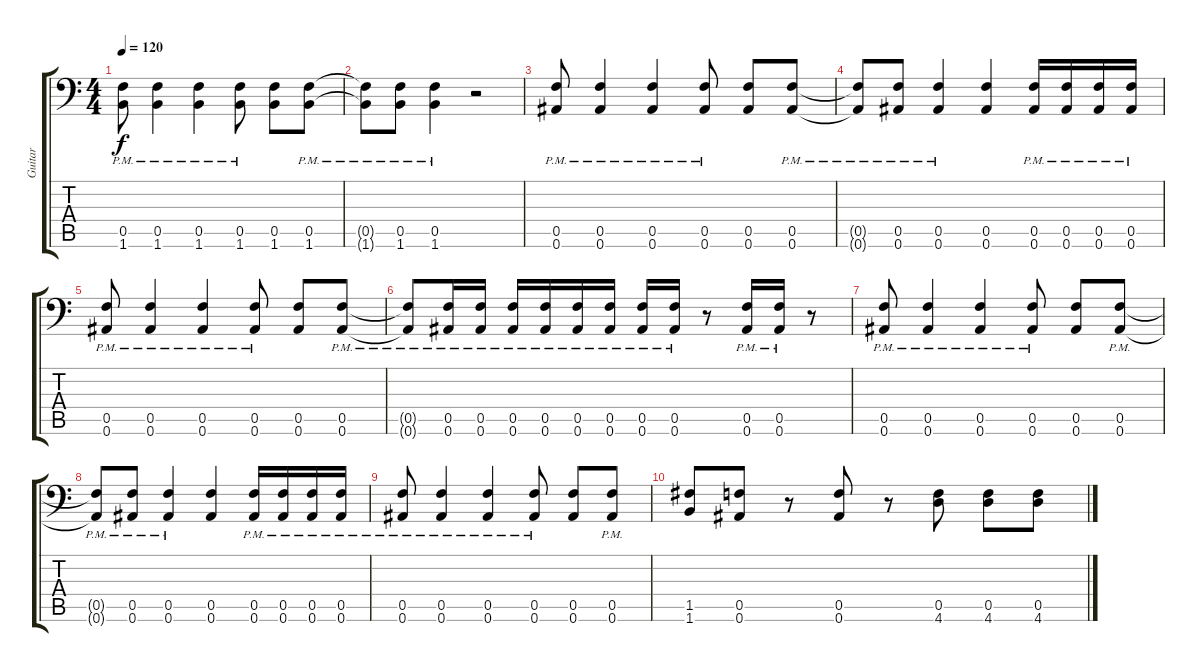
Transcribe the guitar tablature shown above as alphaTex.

\track ("Guitar" "Guitar") {instrument distortionguitar}
\staff {score tabs}
\tuning (C4 G3 Eb3 Bb2 F2 Bb1) {hide}
\ts (4 4)
\tempo 120
\clef f4
\ks c
(0.5{pm} 1.6{pm}).8{dy f} (0.5{pm} 1.6{pm}).4 (0.5{pm} 1.6{pm}).4 (0.5{pm} 1.6{pm}).8 (0.5 1.6).8 (0.5{pm} 1.6{pm}).8 |
(0.5{pm t} 1.6{pm t}).8 (0.5{pm} 1.6{pm}).8 (0.5{pm} 1.6{pm}).4 r.2 |
(0.5{pm} 0.6{pm}).8 (0.5{pm} 0.6{pm}).4 (0.5{pm} 0.6{pm}).4 (0.5{pm} 0.6{pm}).8 (0.5 0.6).8 (0.5{pm} 0.6{pm}).8 |
(0.5{pm t} 0.6{pm t}).8 (0.5{pm} 0.6{pm}).8 (0.5{pm} 0.6{pm}).4 (0.5 0.6).4 (0.5{pm} 0.6{pm}).16 (0.5{pm} 0.6{pm}).16 (0.5{pm} 0.6{pm}).16 (0.5{pm} 0.6{pm}).16 |
(0.5{pm} 0.6{pm}).8 (0.5{pm} 0.6{pm}).4 (0.5{pm} 0.6{pm}).4 (0.5{pm} 0.6{pm}).8 (0.5 0.6).8 (0.5{pm} 0.6{pm}).8 |
(0.5{pm t} 0.6{pm t}).8 (0.5{pm} 0.6{pm}).16 (0.5{pm} 0.6{pm}).16 (0.5{pm} 0.6{pm}).16 (0.5{pm} 0.6{pm}).16 (0.5{pm} 0.6{pm}).16 (0.5{pm} 0.6{pm}).16 (0.5{pm} 0.6{pm}).16 (0.5{pm} 0.6{pm}).16 r.8 (0.5{pm} 0.6{pm}).16 (0.5{pm} 0.6{pm}).16 r.8 |
(0.5{pm} 0.6{pm}).8 (0.5{pm} 0.6{pm}).4 (0.5{pm} 0.6{pm}).4 (0.5{pm} 0.6{pm}).8 (0.5 0.6).8 (0.5{pm} 0.6{pm}).8 |
(0.5{pm t} 0.6{pm t}).8 (0.5{pm} 0.6{pm}).8 (0.5{pm} 0.6{pm}).4 (0.5 0.6).4 (0.5{pm} 0.6{pm}).16 (0.5{pm} 0.6{pm}).16 (0.5{pm} 0.6{pm}).16 (0.5{pm} 0.6{pm}).16 |
(0.5{pm} 0.6{pm}).8 (0.5{pm} 0.6{pm}).4 (0.5{pm} 0.6{pm}).4 (0.5{pm} 0.6{pm}).8 (0.5 0.6).8 (0.5{pm} 0.6{pm}).8 |
(1.5 1.6).8 (0.5 0.6).8 r.8 (0.5 0.6).8 r.8 (0.5 4.6).8 (0.5 4.6).8 (0.5 4.6).8
